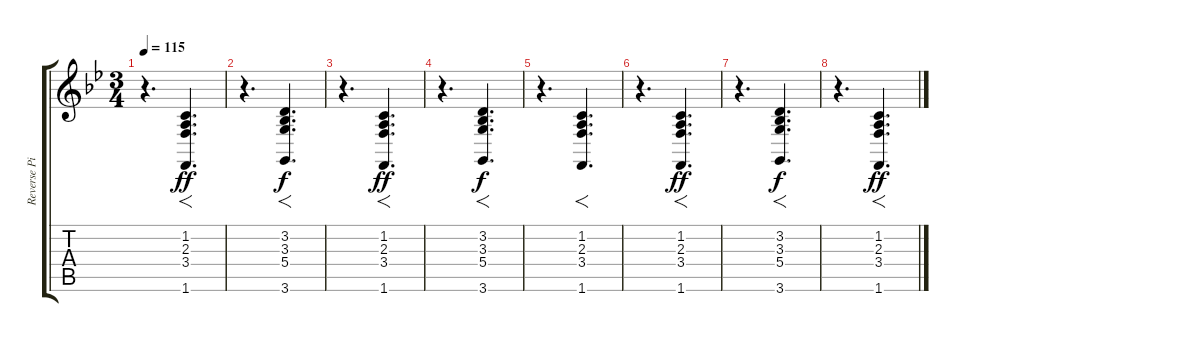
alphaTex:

\track ("Reverse Piano" "Reverse Pi") {instrument acousticgrandpiano}
\staff {score tabs}
\tuning (E4 B3 G3 D3 A2 E2) {hide}
\ts (3 4)
\tempo 115
\clef g2
\ks gminor
r.4{d dy f} (1.2 2.3 3.4 1.6).4{f d dy ff} |
r.4{d} (3.2 3.3 5.4 3.6).4{f d dy f} |
r.4{d} (1.2 2.3 3.4 1.6).4{f d dy ff} |
r.4{d} (3.2 3.3 5.4 3.6).4{f d dy f} |
r.4{d} (1.2 2.3 3.4 1.6).4{f d} |
r.4{d} (1.2 2.3 3.4 1.6).4{f d dy ff} |
r.4{d} (3.2 3.3 5.4 3.6).4{f d dy f} |
r.4{d} (1.2 2.3 3.4 1.6).4{f d dy ff}
